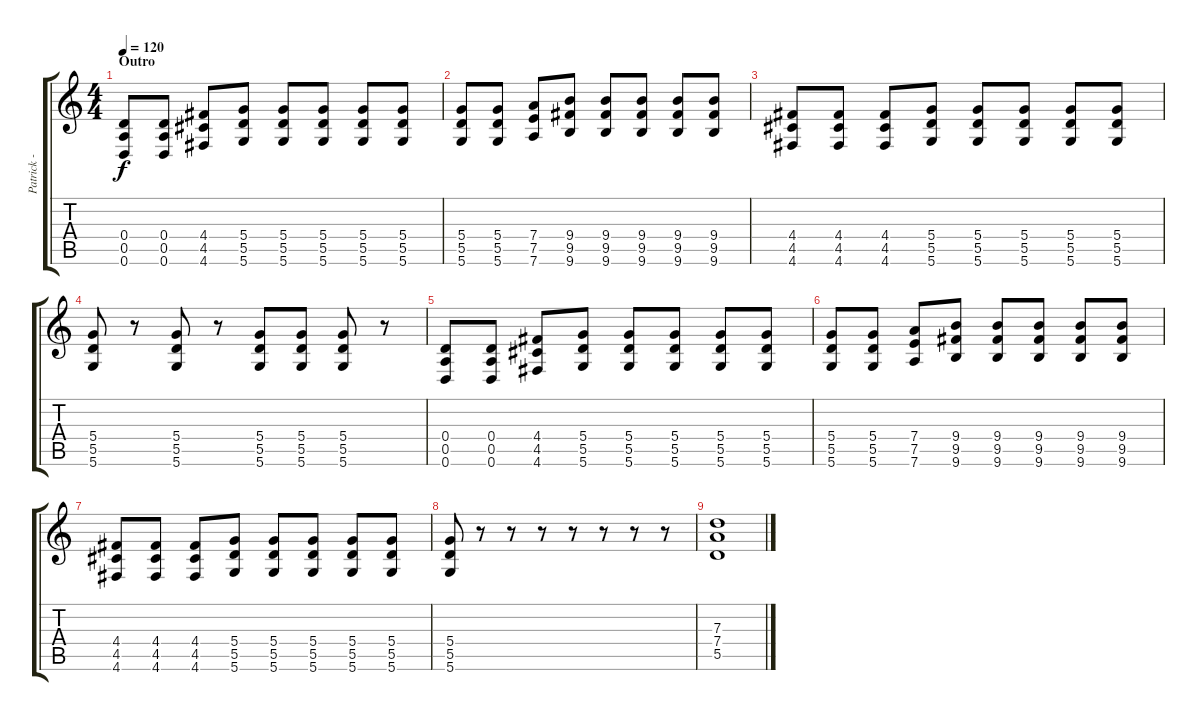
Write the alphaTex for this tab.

\track ("Patrick - Rythm" "Patrick - ") {instrument distortionguitar}
\staff {score tabs}
\tuning (E4 B3 G3 D3 A2 D2) {hide}
\ts (4 4)
\section ("" "Outro")
\tempo 120
\clef g2
\ks c
(0.4 0.5 0.6).8{dy f} (0.4 0.5 0.6).8 (4.4 4.5 4.6).8 (5.4 5.5 5.6).8 (5.4 5.5 5.6).8 (5.4 5.5 5.6).8 (5.4 5.5 5.6).8 (5.4 5.5 5.6).8 |
(5.4 5.5 5.6).8 (5.4 5.5 5.6).8 (7.4 7.5 7.6).8 (9.4 9.5 9.6).8 (9.4 9.5 9.6).8 (9.4 9.5 9.6).8 (9.4 9.5 9.6).8 (9.4 9.5 9.6).8 |
(4.4 4.5 4.6).8 (4.4 4.5 4.6).8 (4.4 4.5 4.6).8 (5.4 5.5 5.6).8 (5.4 5.5 5.6).8 (5.4 5.5 5.6).8 (5.4 5.5 5.6).8 (5.4 5.5 5.6).8 |
(5.4 5.5 5.6).8 r.8 (5.4 5.5 5.6).8 r.8 (5.4 5.5 5.6).8 (5.4 5.5 5.6).8 (5.4 5.5 5.6).8 r.8 |
(0.4 0.5 0.6).8 (0.4 0.5 0.6).8 (4.4 4.5 4.6).8 (5.4 5.5 5.6).8 (5.4 5.5 5.6).8 (5.4 5.5 5.6).8 (5.4 5.5 5.6).8 (5.4 5.5 5.6).8 |
(5.4 5.5 5.6).8 (5.4 5.5 5.6).8 (7.4 7.5 7.6).8 (9.4 9.5 9.6).8 (9.4 9.5 9.6).8 (9.4 9.5 9.6).8 (9.4 9.5 9.6).8 (9.4 9.5 9.6).8 |
(4.4 4.5 4.6).8 (4.4 4.5 4.6).8 (4.4 4.5 4.6).8 (5.4 5.5 5.6).8 (5.4 5.5 5.6).8 (5.4 5.5 5.6).8 (5.4 5.5 5.6).8 (5.4 5.5 5.6).8 |
(5.4 5.5 5.6).8 r.8 r.8 r.8 r.8 r.8 r.8 r.8 |
(7.3 7.4 5.5).1
